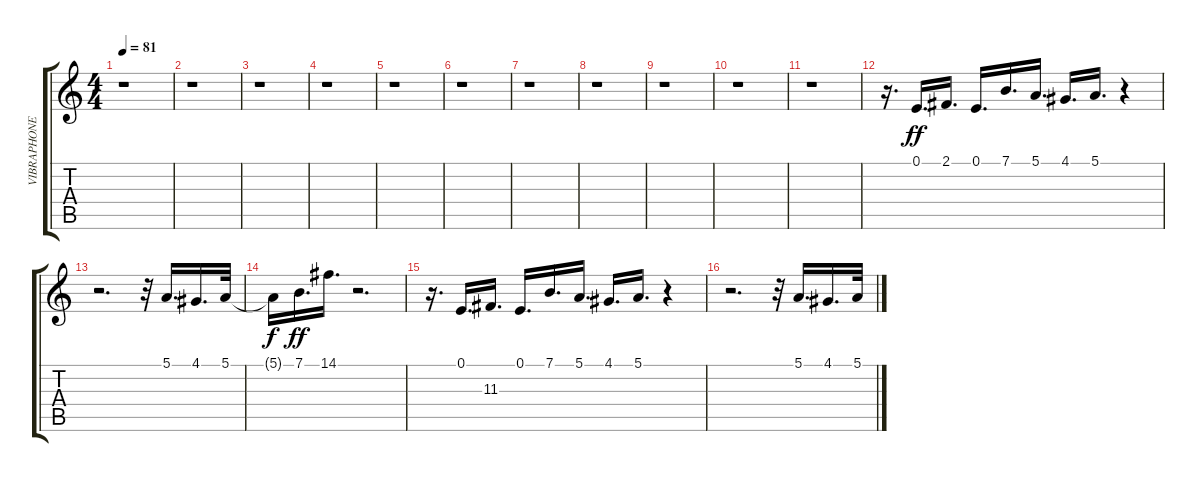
\track ("VIBRAPHONE." "VIBRAPHONE") {instrument vibraphone}
\staff {score tabs}
\tuning (E4 B3 G3 D3 A2 E2) {hide}
\ts (4 4)
\tempo 81
\clef g2
\ks c
r.1{dy ff} |
r.1 |
r.1 |
r.1 |
r.1 |
r.1 |
r.1 |
r.1 |
r.1 |
r.1 |
r.1 |
r.16{d} 0.1.16{d} 2.1.16{d} 0.1.16{d} 7.1.16{d} 5.1.16{d} 4.1.16{d} 5.1.16{d} r.4 |
r.2{d} r.32 5.1.16{d balance 11 instrument vibraphone} 4.1.16{d} 5.1.32 |
5.1{t}.16{dy f} 7.1.16{d dy ff} 14.1.16{d} r.2{d} |
r.16{d} 0.1.16{d} 11.3.16{d} 0.1.16{d} 7.1.16{d} 5.1.16{d} 4.1.16{d} 5.1.16{d} r.4 |
r.2{d} r.32 5.1.16{d balance 11 instrument vibraphone} 4.1.16{d} 5.1.32
